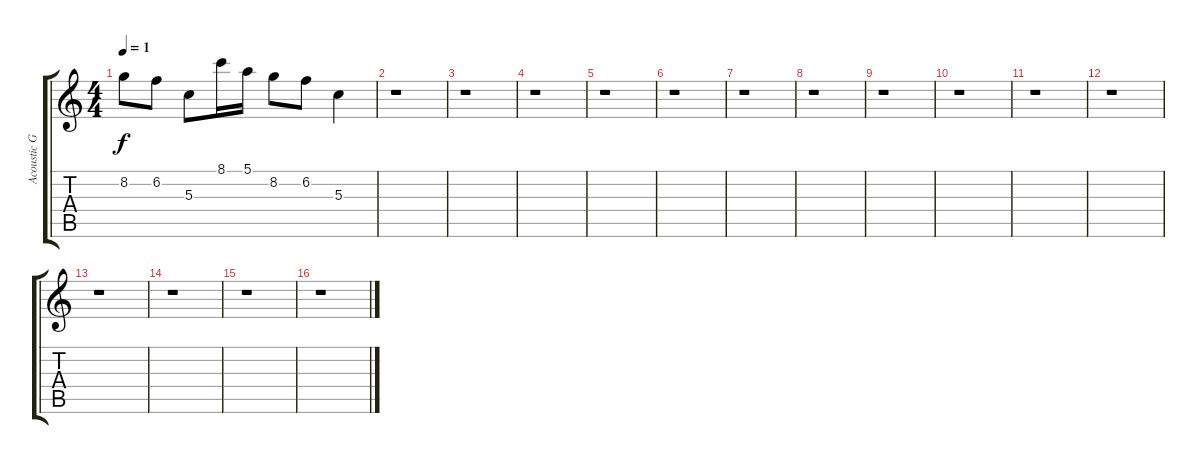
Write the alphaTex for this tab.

\track ("Acoustic Guitar" "Acoustic G") {instrument acousticguitarsteel}
\staff {score tabs}
\tuning (E4 B3 G3 D3 A2 E2) {hide}
\ts (4 4)
\tempo 1
\clef g2
\ks c
8.2.8{dy f} 6.2.8 5.3.8 8.1.16 5.1.16 8.2.8 6.2.8 5.3.4 |
r.1 |
r.1 |
r.1 |
r.1 |
r.1 |
r.1 |
r.1 |
r.1 |
r.1 |
r.1 |
r.1 |
r.1 |
r.1 |
r.1 |
r.1
